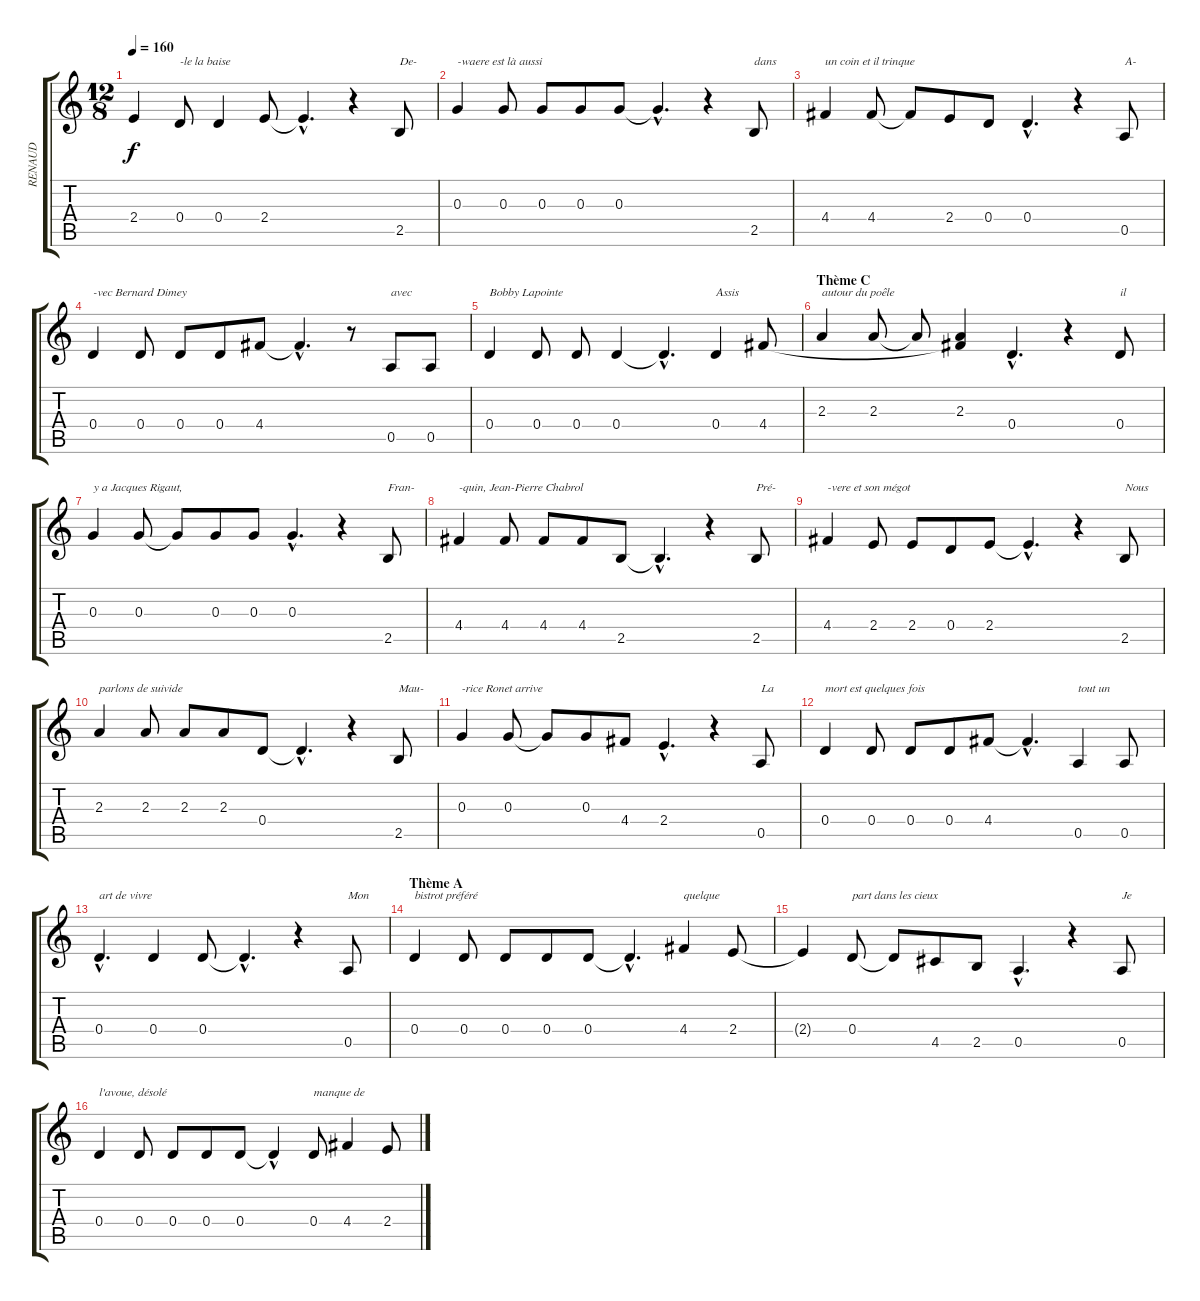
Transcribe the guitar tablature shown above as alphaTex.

\track ("RENAUD" "RENAUD") {instrument electricguitarclean}
\staff {score tabs}
\tuning (E4 B3 G3 D3 A2 E2) {hide}
\ts (12 8)
\tempo 160
\clef g2
\ks c
2.4{t}.4{dy f} 0.4.8{txt "-le la baise"} 0.4.4 2.4.8 2.4{hac t}.4{d} r.4 2.5.8{txt "De-"} |
0.3.4{txt "-waere est là aussi"} 0.3.8 0.3.8 0.3.8 0.3.8 0.3{hac t}.4{d} r.4 2.5.8{txt "dans"} |
4.4.4{txt "un coin et il trinque"} 4.4.8 4.4{t}.8 2.4.8 0.4.8 0.4{hac}.4{d} r.4 0.5.8{txt "A-"} |
0.4.4{txt "-vec Bernard Dimey"} 0.4.8 0.4.8 0.4.8 4.4.8 4.4{hac t}.4{d} r.8 0.5.8{txt "avec"} 0.5.8 |
0.4.4{txt "Bobby Lapointe"} 0.4.8 0.4.8 0.4.4 0.4{hac t}.4{d} 0.4.4{txt "Assis"} 4.4.8 |
\section ("" "Thème C")
2.3.4{txt "autour du poêle"} 2.3.8 2.3{t}.8 (2.3 4.4{t}).4 0.4{hac}.4{d} r.4 0.4.8{txt "il"} |
0.3.4{txt "y a Jacques Rigaut,"} 0.3.8 0.3{t}.8 0.3.8 0.3.8 0.3{hac}.4{d} r.4 2.5.8{txt "Fran-"} |
4.4.4{txt "-quin, Jean-Pierre Chabrol"} 4.4.8 4.4.8 4.4.8 2.5.8 2.5{hac t}.4{d} r.4 2.5.8{txt "Pré-"} |
4.4.4{txt "-vere et son mégot"} 2.4.8 2.4.8 0.4.8 2.4.8 2.4{hac t}.4{d} r.4 2.5.8{txt "Nous"} |
2.3.4{txt "parlons de suivide"} 2.3.8 2.3.8 2.3.8 0.4.8 0.4{hac t}.4{d} r.4 2.5.8{txt "Mau-"} |
0.3.4{txt "-rice Ronet arrive"} 0.3.8 0.3{t}.8 0.3.8 4.4.8 2.4{hac}.4{d} r.4 0.5.8{txt "La"} |
0.4.4{txt "mort est quelques fois"} 0.4.8 0.4.8 0.4.8 4.4.8 4.4{hac t}.4{d} 0.5.4{txt "tout un"} 0.5.8 |
0.4{hac}.4{d txt "art de vivre"} 0.4.4 0.4.8 0.4{hac t}.4{d} r.4 0.5.8{txt "Mon"} |
\section ("" "Thème A")
0.4.4{txt "bistrot préféré"} 0.4.8 0.4.8 0.4.8 0.4.8 0.4{hac t}.4{d} 4.4.4{txt "quelque"} 2.4.8 |
2.4{t}.4 0.4.8{txt "part dans les cieux"} 0.4{t}.8 4.5.8 2.5.8 0.5{hac}.4{d} r.4 0.5.8{txt "Je"} |
0.4.4{txt "l'avoue, désolé"} 0.4.8 0.4.8 0.4.8 0.4.8 0.4{hac t}.4 0.4.8{txt "manque de"} 4.4.4 2.4.8
